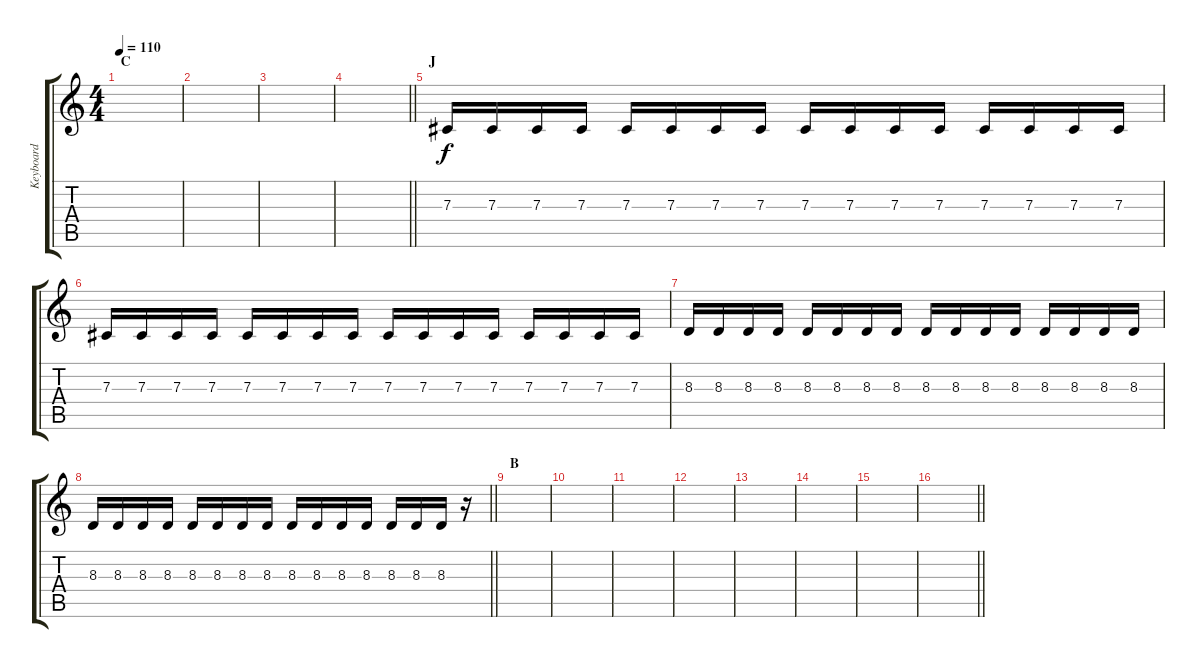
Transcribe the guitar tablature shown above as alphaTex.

\track ("Keyboard" "Keyboard") {instrument lead8bassandlead}
\staff {score tabs}
\tuning (Eb4 Bb3 Gb3 Db3 Ab2 Db2) {hide}
\ts (4 4)
\section ("" "C")
\tempo 110
\clef g2
\ks c
|
|
|
\barLineRight lightlight
|
\section ("" "J")
7.3.16{dy f} 7.3.16 7.3.16 7.3.16 7.3.16 7.3.16 7.3.16 7.3.16 7.3.16 7.3.16 7.3.16 7.3.16 7.3.16 7.3.16 7.3.16 7.3.16 |
7.3.16 7.3.16 7.3.16 7.3.16 7.3.16 7.3.16 7.3.16 7.3.16 7.3.16 7.3.16 7.3.16 7.3.16 7.3.16 7.3.16 7.3.16 7.3.16 |
8.3.16 8.3.16 8.3.16 8.3.16 8.3.16 8.3.16 8.3.16 8.3.16 8.3.16 8.3.16 8.3.16 8.3.16 8.3.16 8.3.16 8.3.16 8.3.16 |
\barLineRight lightlight
8.3.16 8.3.16 8.3.16 8.3.16 8.3.16 8.3.16 8.3.16 8.3.16 8.3.16 8.3.16 8.3.16 8.3.16 8.3.16 8.3.16 8.3.16 r.16 |
\section ("" "B")
|
|
|
|
|
|
|
\barLineRight lightlight
